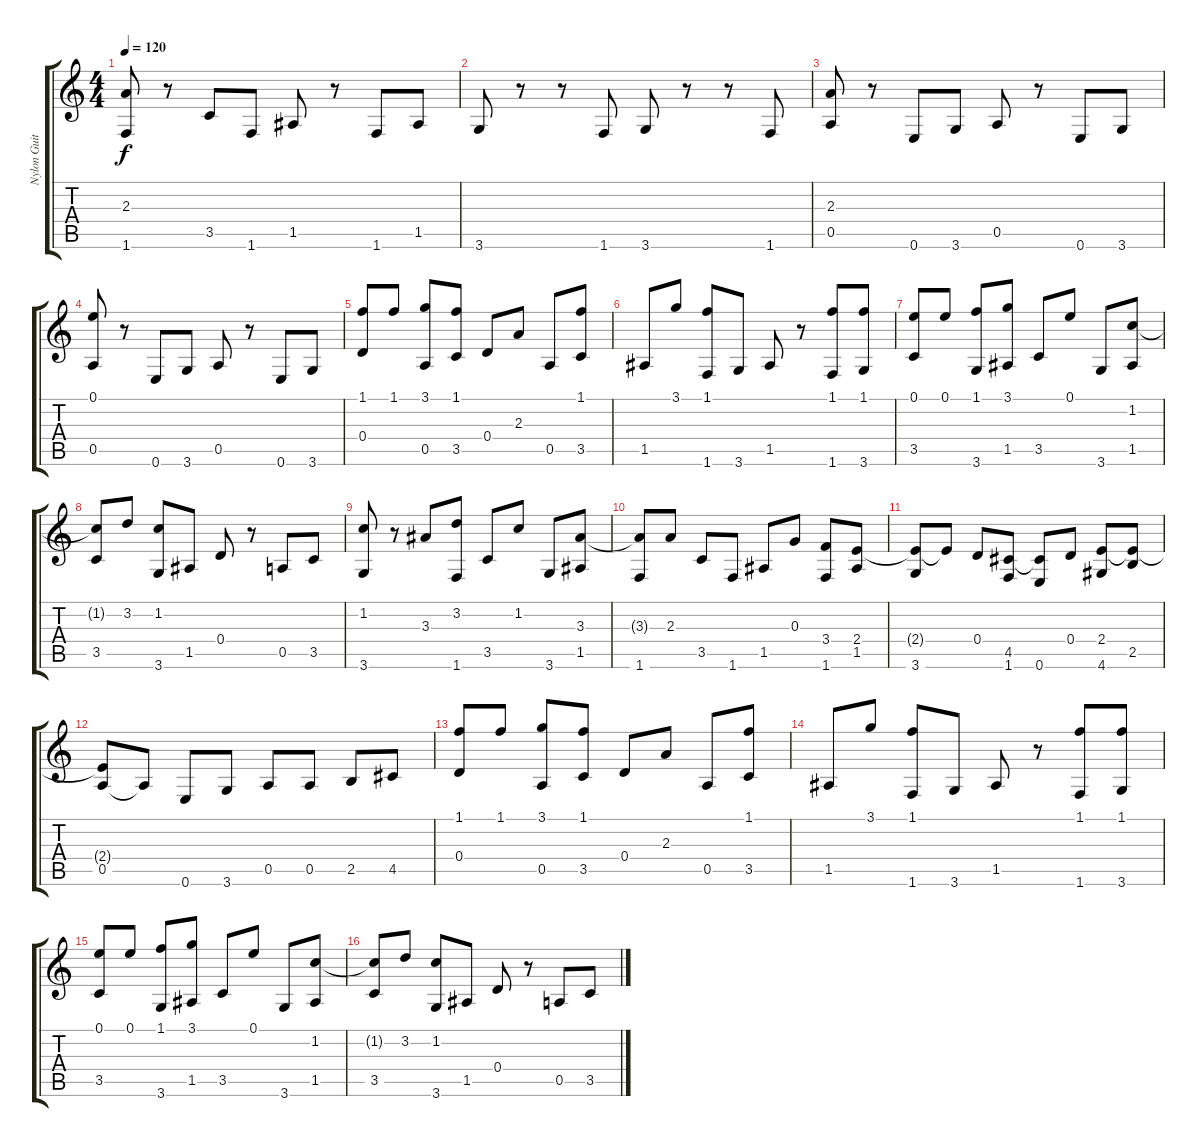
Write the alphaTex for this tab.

\track ("Nylon Guitar" "Nylon Guit") {instrument acousticguitarnylon}
\staff {score tabs}
\tuning (E4 B3 G3 D3 A2 E2) {hide}
\ts (4 4)
\tempo 120
\clef g2
\ks c
(2.3 1.6).8{dy f} r.8 3.5.8 1.6.8 1.5.8 r.8 1.6.8 1.5.8 |
3.6.8 r.8 r.8 1.6.8 3.6.8 r.8 r.8 1.6.8 |
(2.3 0.5).8 r.8 0.6.8 3.6.8 0.5.8 r.8 0.6.8 3.6.8 |
(0.1 0.5).8 r.8 0.6.8 3.6.8 0.5.8 r.8 0.6.8 3.6.8 |
(1.1 0.4).8 1.1.8 (3.1 0.5).8 (1.1 3.5).8 0.4.8 2.3.8 0.5.8 (1.1 3.5).8 |
1.5.8 3.1.8 (1.1 1.6).8 3.6.8 1.5.8 r.8 (1.1 1.6).8 (1.1 3.6).8 |
(0.1 3.5).8 0.1.8 (1.1 3.6).8 (3.1 1.5).8 3.5.8 0.1.8 3.6.8 (1.2 1.5).8 |
(1.2{t} 3.5).8 3.2.8 (1.2 3.6).8 1.5.8 0.4.8 r.8 0.5.8 3.5.8 |
(1.2 3.6).8 r.8 3.3.8 (3.2 1.6).8 3.5.8 1.2.8 3.6.8 (3.3 1.5).8 |
(3.3{t} 1.6).8 2.3.8 3.5.8 1.6.8 1.5.8 0.3.8 (3.4 1.6).8 (2.4 1.5).8 |
(2.4{t} 3.6).8 2.4{t}.8 0.4.8 (4.5 1.6).8 (4.5{t} 0.6).8 0.4.8 (2.4 4.6).8 (2.4{t} 2.5).8 |
(2.4{t} 0.5).8 0.5{t}.8 0.6.8 3.6.8 0.5.8 0.5.8 2.5.8 4.5.8 |
(1.1 0.4).8 1.1.8 (3.1 0.5).8 (1.1 3.5).8 0.4.8 2.3.8 0.5.8 (1.1 3.5).8 |
1.5.8 3.1.8 (1.1 1.6).8 3.6.8 1.5.8 r.8 (1.1 1.6).8 (1.1 3.6).8 |
(0.1 3.5).8 0.1.8 (1.1 3.6).8 (3.1 1.5).8 3.5.8 0.1.8 3.6.8 (1.2 1.5).8 |
(1.2{t} 3.5).8 3.2.8 (1.2 3.6).8 1.5.8 0.4.8 r.8 0.5.8 3.5.8
